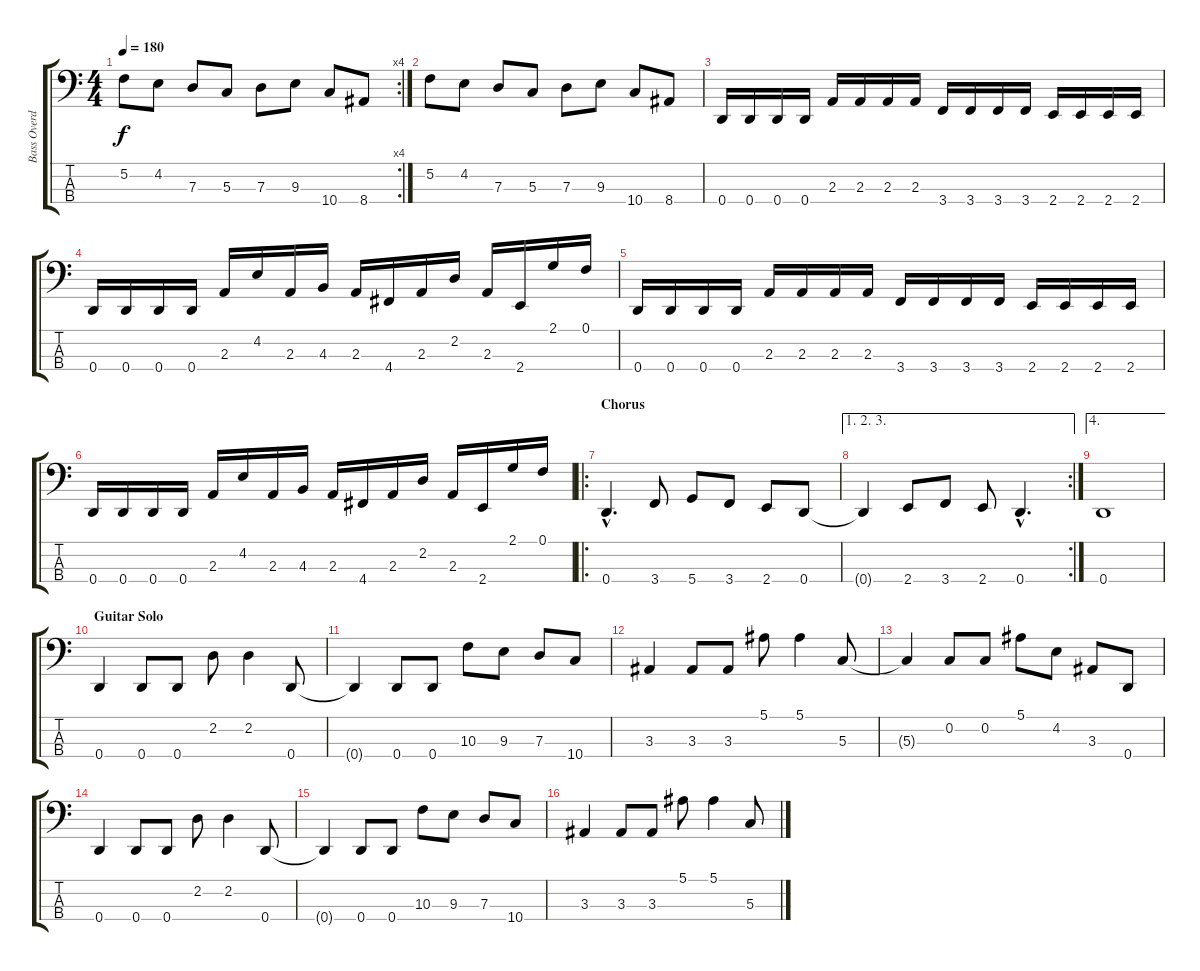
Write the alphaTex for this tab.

\track ("Bass Overdub" "Bass Overd") {instrument electricbassfinger}
\staff {score tabs}
\tuning (F2 C2 G1 D1) {hide}
\rc 4
\ts (4 4)
\tempo 180
\clef f4
\ks c
5.2.8{dy f} 4.2.8 7.3.8 5.3.8 7.3.8 9.3.8 10.4.8 8.4.8 |
5.2.8 4.2.8 7.3.8 5.3.8 7.3.8 9.3.8 10.4.8 8.4.8 |
0.4.16 0.4.16 0.4.16 0.4.16 2.3.16 2.3.16 2.3.16 2.3.16 3.4.16 3.4.16 3.4.16 3.4.16 2.4.16 2.4.16 2.4.16 2.4.16 |
0.4.16 0.4.16 0.4.16 0.4.16 2.3.16 4.2.16 2.3.16 4.3.16 2.3.16 4.4.16 2.3.16 2.2.16 2.3.16 2.4.16 2.1.16 0.1.16 |
0.4.16 0.4.16 0.4.16 0.4.16 2.3.16 2.3.16 2.3.16 2.3.16 3.4.16 3.4.16 3.4.16 3.4.16 2.4.16 2.4.16 2.4.16 2.4.16 |
0.4.16 0.4.16 0.4.16 0.4.16 2.3.16 4.2.16 2.3.16 4.3.16 2.3.16 4.4.16 2.3.16 2.2.16 2.3.16 2.4.16 2.1.16 0.1.16 |
\ro
\section ("" "Chorus")
0.4{hac}.4{d} 3.4.8 5.4.8 3.4.8 2.4.8 0.4.8 |
\ae (1 2 3)
\rc 2
0.4{t}.4 2.4.8 3.4.8 2.4.8 0.4{hac}.4{d} |
\ae 4
0.4.1 |
\section ("" "Guitar Solo")
0.4.4 0.4.8 0.4.8 2.2.8 2.2.4 0.4.8 |
0.4{t}.4 0.4.8 0.4.8 10.3.8 9.3.8 7.3.8 10.4.8 |
3.3.4 3.3.8 3.3.8 5.1.8 5.1.4 5.3.8 |
5.3{t}.4 0.2.8 0.2.8 5.1.8 4.2.8 3.3.8 0.4.8 |
0.4.4 0.4.8 0.4.8 2.2.8 2.2.4 0.4.8 |
0.4{t}.4 0.4.8 0.4.8 10.3.8 9.3.8 7.3.8 10.4.8 |
3.3.4 3.3.8 3.3.8 5.1.8 5.1.4 5.3.8
